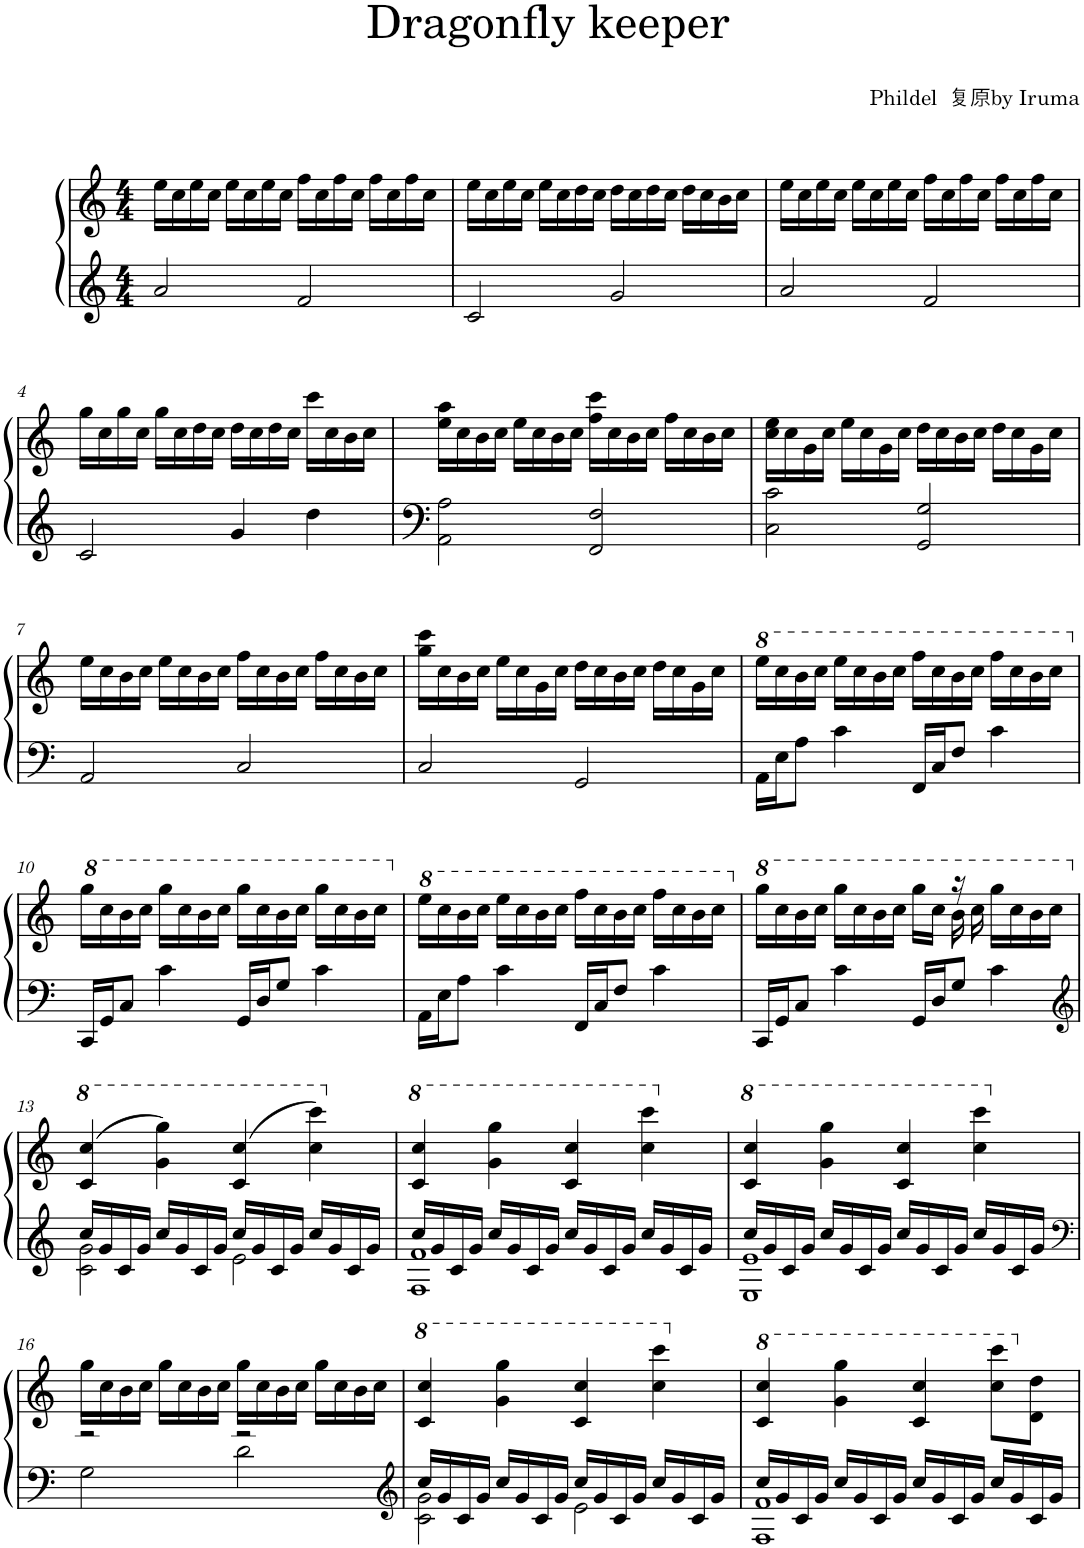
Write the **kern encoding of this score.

**kern	**kern
*part1	*part1
*staff2	*staff1
*I"Piano	*
*I'Pno.	*
*clefG2	*clefG2
*k[]	*k[]
*M4/4	*M4/4
=1	=1
2a/	16ee\LL
.	16cc\
.	16ee\
.	16cc\JJ
.	16ee\LL
.	16cc\
.	16ee\
.	16cc\JJ
2f/	16ff\LL
.	16cc\
.	16ff\
.	16cc\JJ
.	16ff\LL
.	16cc\
.	16ff\
.	16cc\JJ
=2	=2
2c/	16ee\LL
.	16cc\
.	16ee\
.	16cc\JJ
.	16ee\LL
.	16cc\
.	16dd\
.	16cc\JJ
2g/	16dd\LL
.	16cc\
.	16dd\
.	16cc\JJ
.	16dd\LL
.	16cc\
.	16b\
.	16cc\JJ
=3	=3
2a/	16ee\LL
.	16cc\
.	16ee\
.	16cc\JJ
.	16ee\LL
.	16cc\
.	16ee\
.	16cc\JJ
2f/	16ff\LL
.	16cc\
.	16ff\
.	16cc\JJ
.	16ff\LL
.	16cc\
.	16ff\
.	16cc\JJ
!!LO:LB:g=z
=4	=4
2c/	16gg\LL
.	16cc\
.	16gg\
.	16cc\JJ
.	16gg\LL
.	16cc\
.	16dd\
.	16cc\JJ
4g/	16dd\LL
.	16cc\
.	16dd\
.	16cc\JJ
4dd\	16ccc\LL
.	16cc\
.	16b\
.	16cc\JJ
=5	=5
2AA\ 2A\	16ee\ 16aa\LL
.	16cc\
.	16b\
.	16cc\JJ
.	16ee\LL
.	16cc\
.	16b\
.	16cc\JJ
2FF/ 2F/	16ff\ 16ccc\LL
.	16cc\
.	16b\
.	16cc\JJ
.	16ff\LL
.	16cc\
.	16b\
.	16cc\JJ
=6	=6
2C\ 2c\	16cc\ 16ee\LL
.	16cc\
.	16g\
.	16cc\JJ
.	16ee\LL
.	16cc\
.	16g\
.	16cc\JJ
2GG/ 2G/	16dd\LL
.	16cc\
.	16b\
.	16cc\JJ
.	16dd\LL
.	16cc\
.	16g\
.	16cc\JJ
!!LO:LB:g=z
=7	=7
2AA/	16ee\LL
.	16cc\
.	16b\
.	16cc\JJ
.	16ee\LL
.	16cc\
.	16b\
.	16cc\JJ
2C/	16ff\LL
.	16cc\
.	16b\
.	16cc\JJ
.	16ff\LL
.	16cc\
.	16b\
.	16cc\JJ
=8	=8
2C/	16gg\ 16ccc\LL
.	16cc\
.	16b\
.	16cc\JJ
.	16ee\LL
.	16cc\
.	16g\
.	16cc\JJ
2GG/	16dd\LL
.	16cc\
.	16b\
.	16cc\JJ
.	16dd\LL
.	16cc\
.	16g\
.	16cc\JJ
=9	=9
*	*8va
16AA\LL	16eee\LL
16E\J	16ccc\
8A\J	16bb\
.	16ccc\JJ
4c\	16eee\LL
.	16ccc\
.	16bb\
.	16ccc\JJ
16FF/LL	16fff\LL
16C/J	16ccc\
8F/J	16bb\
.	16ccc\JJ
4c\	16fff\LL
.	16ccc\
.	16bb\
.	16ccc\JJ
!!LO:LB:g=z
=10	=10
*	*X8va
*	*8va
16CC/LL	16ggg\LL
16GG/J	16ccc\
8C/J	16bb\
.	16ccc\JJ
4c\	16ggg\LL
.	16ccc\
.	16bb\
.	16ccc\JJ
16GG/LL	16ggg\LL
16D/J	16ccc\
8G/J	16bb\
.	16ccc\JJ
4c\	16ggg\LL
.	16ccc\
.	16bb\
.	16ccc\JJ
=11	=11
*	*X8va
*	*8va
16AA\LL	16eee\LL
16E\J	16ccc\
8A\J	16bb\
.	16ccc\JJ
4c\	16eee\LL
.	16ccc\
.	16bb\
.	16ccc\JJ
16FF/LL	16fff\LL
16C/J	16ccc\
8F/J	16bb\
.	16ccc\JJ
4c\	16fff\LL
.	16ccc\
.	16bb\
.	16ccc\JJ
=12	=12
*	*X8va
*	*8va
*	*^
16CC/LL	16ggg\LL	8ryy
16GG/J	16ccc\	.
*	*v	*v
8C/J	16bb\
.	16ccc\JJ
4c\	16ggg\LL
.	16ccc\
.	16bb\
.	16ccc\JJ
16GG/LL	16ggg\LL
16D/J	16ccc\JJ
*	*^
8G/J	16r	16bb\
.	16ccc\	4ryy
4c\	16ggg\LL	.
.	16ccc\	.
.	16bb\	.
.	16ccc\JJ	16ryy
*	*v	*v
!!LO:LB:g=z
=13	=13
*clefG2	*
*^	*
*	*	*X8va
*	*	*8va
16cc/LL	2c\ 2g\	(4cc/ 4ccc/
16g/	.	.
16c/	.	.
16g/JJ	.	.
16cc/LL	.	4gg\ 4ggg\)
16g/	.	.
16c/	.	.
16g/JJ	.	.
16cc/LL	2e\	(4cc/ 4ccc/
16g/	.	.
16c/	.	.
16g/JJ	.	.
16cc/LL	.	4ccc\ 4cccc\)
16g/	.	.
16c/	.	.
16g/JJ	.	.
=14	=14	=14
*	*	*X8va
*	*	*8va
16cc/LL	1F 1f	4cc/ 4ccc/
16g/	.	.
16c/	.	.
16g/JJ	.	.
16cc/LL	.	4gg\ 4ggg\
16g/	.	.
16c/	.	.
16g/JJ	.	.
16cc/LL	.	4cc/ 4ccc/
16g/	.	.
16c/	.	.
16g/JJ	.	.
16cc/LL	.	4ccc\ 4cccc\
16g/	.	.
16c/	.	.
16g/JJ	.	.
=15	=15	=15
*	*	*X8va
*	*	*8va
16cc/LL	1E 1e	4cc/ 4ccc/
16g/	.	.
16c/	.	.
16g/JJ	.	.
16cc/LL	.	4gg\ 4ggg\
16g/	.	.
16c/	.	.
16g/JJ	.	.
16cc/LL	.	4cc/ 4ccc/
16g/	.	.
16c/	.	.
16g/JJ	.	.
16cc/LL	.	4ccc\ 4cccc\
16g/	.	.
16c/	.	.
16g/JJ	.	.
!!LO:LB:g=z
=16	=16	=16
*clefF4	*	*
*	*	*X8va
2r	2G\	16gg\LL
.	.	16cc\
.	.	16b\
.	.	16cc\JJ
.	.	16gg\LL
.	.	16cc\
.	.	16b\
.	.	16cc\JJ
2r	2d\	16gg\LL
.	.	16cc\
.	.	16b\
.	.	16cc\JJ
.	.	16gg\LL
.	.	16cc\
.	.	16b\
.	.	16cc\JJ
=17	=17	=17
*clefG2	*	*
*	*	*8va
16cc/LL	2c\ 2g\	4cc/ 4ccc/
16g/	.	.
16c/	.	.
16g/JJ	.	.
16cc/LL	.	4gg\ 4ggg\
16g/	.	.
16c/	.	.
16g/JJ	.	.
16cc/LL	2e\	4cc/ 4ccc/
16g/	.	.
16c/	.	.
16g/JJ	.	.
16cc/LL	.	4ccc\ 4cccc\
16g/	.	.
16c/	.	.
16g/JJ	.	.
=18	=18	=18
*	*	*X8va
*	*	*8va
16cc/LL	1F 1f	4cc/ 4ccc/
16g/	.	.
16c/	.	.
16g/JJ	.	.
16cc/LL	.	4gg\ 4ggg\
16g/	.	.
16c/	.	.
16g/JJ	.	.
16cc/LL	.	4cc/ 4ccc/
16g/	.	.
16c/	.	.
16g/JJ	.	.
16cc/LL	.	8ccc\ 8cccc\L
16g/	.	.
*	*	*X8va
16c/	.	8d\ 8dd\J
16g/JJ	.	.
*v	*v	*
=	=
*-	*-
